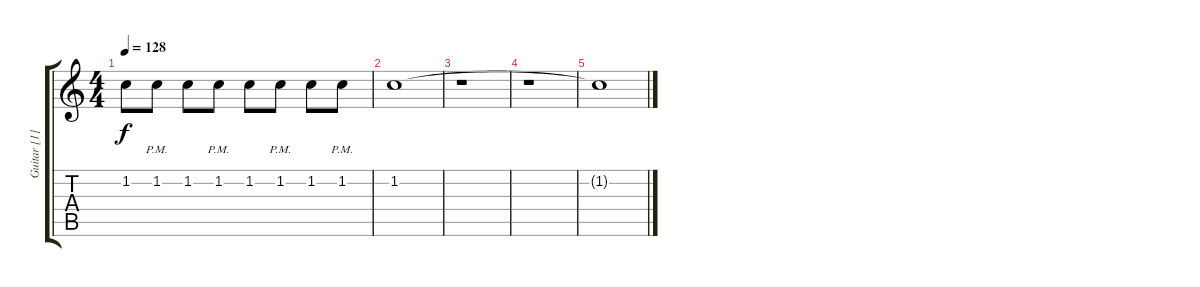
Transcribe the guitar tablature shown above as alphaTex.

\track ("Guitar [1]" "Guitar [1]") {instrument distortionguitar}
\staff {score tabs}
\tuning (E4 B3 G3 D3 A2 E2) {hide}
\ts (4 4)
\tempo 128
\clef g2
\ks c
1.2.8{dy f} 1.2{pm}.8 1.2.8 1.2{pm}.8 1.2.8 1.2{pm}.8 1.2.8 1.2{pm}.8 |
1.2.1{volume 0} |
r.1 |
r.1 |
1.2{t}.1
